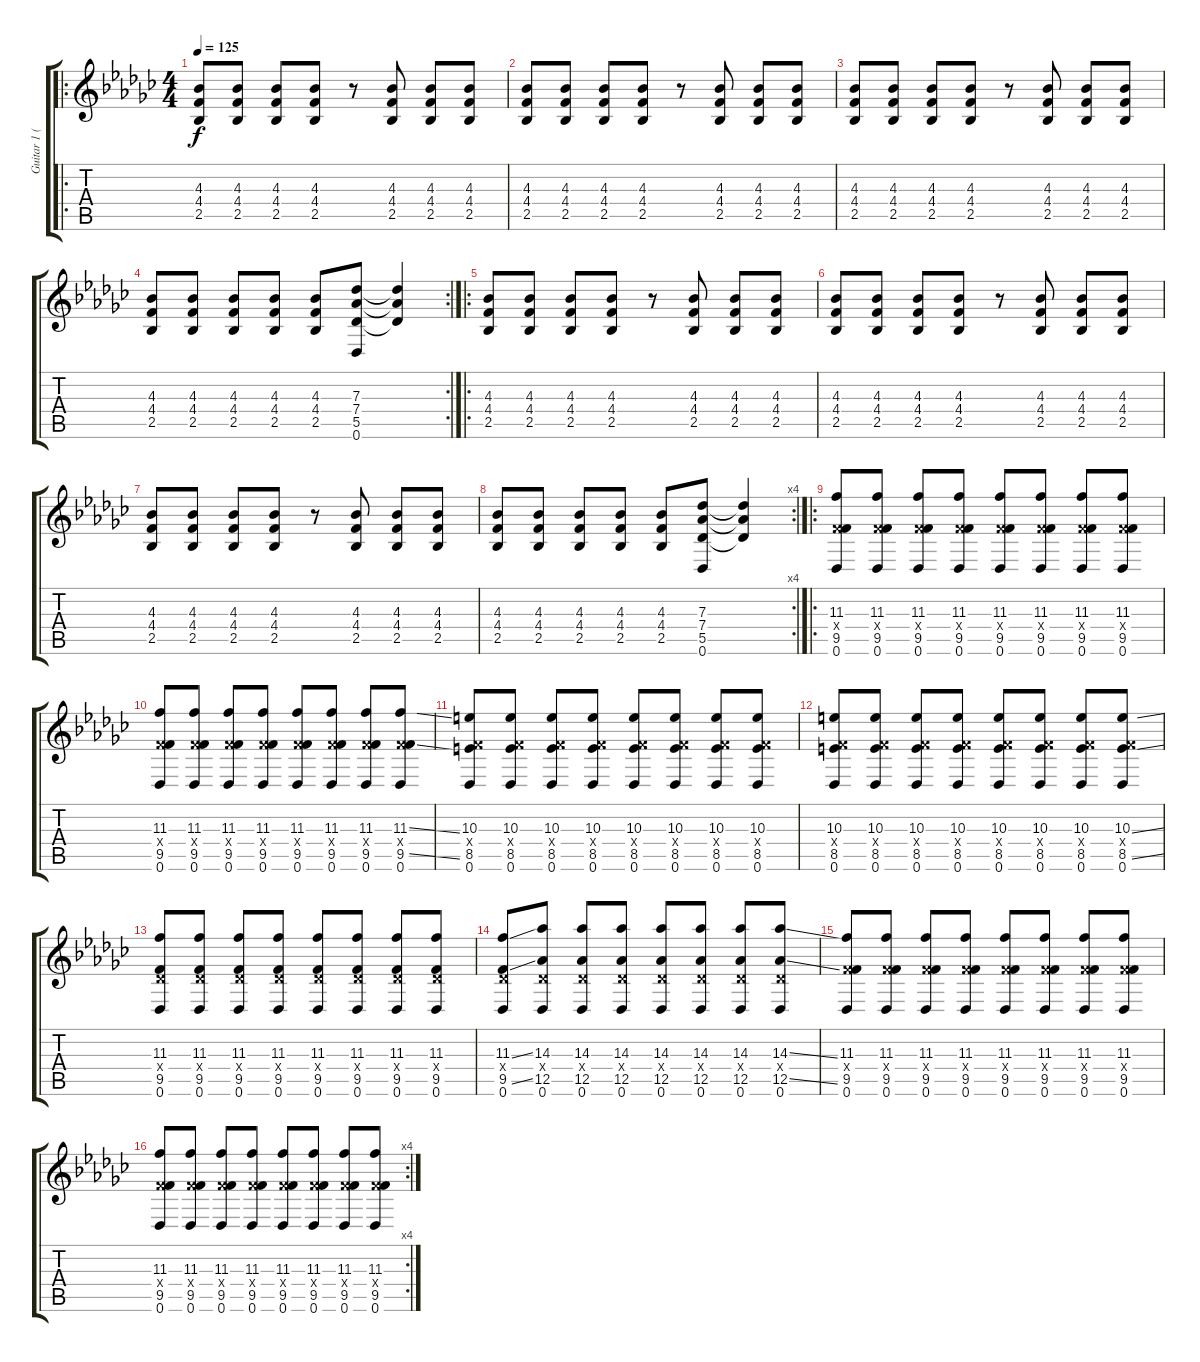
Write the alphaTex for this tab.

\track ("Guitar 1 (Stephen Carpenter)" "Guitar 1 (") {instrument electricguitarjazz}
\staff {score tabs}
\tuning (Eb4 Bb3 Gb3 Db3 Ab2 Db2) {hide}
\ro
\ts (4 4)
\tempo 125
\clef g2
\ks gb
(4.3 4.4 2.5).8{dy f} (4.3 4.4 2.5).8 (4.3 4.4 2.5).8 (4.3 4.4 2.5).8 r.8 (4.3 4.4 2.5).8 (4.3 4.4 2.5).8 (4.3 4.4 2.5).8 |
(4.3 4.4 2.5).8 (4.3 4.4 2.5).8 (4.3 4.4 2.5).8 (4.3 4.4 2.5).8 r.8 (4.3 4.4 2.5).8 (4.3 4.4 2.5).8 (4.3 4.4 2.5).8 |
(4.3 4.4 2.5).8 (4.3 4.4 2.5).8 (4.3 4.4 2.5).8 (4.3 4.4 2.5).8 r.8 (4.3 4.4 2.5).8 (4.3 4.4 2.5).8 (4.3 4.4 2.5).8 |
\rc 2
(4.3 4.4 2.5).8 (4.3 4.4 2.5).8 (4.3 4.4 2.5).8 (4.3 4.4 2.5).8 (4.3 4.4 2.5).8 (7.3 7.4 5.5 0.6).8 (7.3{t} 7.4{t} 5.5{t}).4 |
\ro
(4.3 4.4 2.5).8 (4.3 4.4 2.5).8 (4.3 4.4 2.5).8 (4.3 4.4 2.5).8 r.8 (4.3 4.4 2.5).8 (4.3 4.4 2.5).8 (4.3 4.4 2.5).8 |
(4.3 4.4 2.5).8 (4.3 4.4 2.5).8 (4.3 4.4 2.5).8 (4.3 4.4 2.5).8 r.8 (4.3 4.4 2.5).8 (4.3 4.4 2.5).8 (4.3 4.4 2.5).8 |
(4.3 4.4 2.5).8 (4.3 4.4 2.5).8 (4.3 4.4 2.5).8 (4.3 4.4 2.5).8 r.8 (4.3 4.4 2.5).8 (4.3 4.4 2.5).8 (4.3 4.4 2.5).8 |
\rc 4
(4.3 4.4 2.5).8 (4.3 4.4 2.5).8 (4.3 4.4 2.5).8 (4.3 4.4 2.5).8 (4.3 4.4 2.5).8 (7.3 7.4 5.5 0.6).8 (7.3{t} 7.4{t} 5.5{t}).4 |
\ro
(11.3 4.4{x} 9.5 0.6).8 (11.3 4.4{x} 9.5 0.6).8 (11.3 4.4{x} 9.5 0.6).8 (11.3 4.4{x} 9.5 0.6).8 (11.3 4.4{x} 9.5 0.6).8 (11.3 4.4{x} 9.5 0.6).8 (11.3 4.4{x} 9.5 0.6).8 (11.3 4.4{x} 9.5 0.6).8 |
(11.3 4.4{x} 9.5 0.6).8 (11.3 4.4{x} 9.5 0.6).8 (11.3 4.4{x} 9.5 0.6).8 (11.3 4.4{x} 9.5 0.6).8 (11.3 4.4{x} 9.5 0.6).8 (11.3 4.4{x} 9.5 0.6).8 (11.3 4.4{x} 9.5 0.6).8 (11.3{ss} 4.4{x} 9.5{ss} 0.6).8 |
(10.3 4.4{x} 8.5 0.6).8 (10.3 4.4{x} 8.5 0.6).8 (10.3 4.4{x} 8.5 0.6).8 (10.3 4.4{x} 8.5 0.6).8 (10.3 4.4{x} 8.5 0.6).8 (10.3 4.4{x} 8.5 0.6).8 (10.3 4.4{x} 8.5 0.6).8 (10.3 4.4{x} 8.5 0.6).8 |
(10.3 4.4{x} 8.5 0.6).8 (10.3 4.4{x} 8.5 0.6).8 (10.3 4.4{x} 8.5 0.6).8 (10.3 4.4{x} 8.5 0.6).8 (10.3 4.4{x} 8.5 0.6).8 (10.3 4.4{x} 8.5 0.6).8 (10.3 4.4{x} 8.5 0.6).8 (10.3{ss} 4.4{x} 8.5{ss} 0.6).8 |
(11.3 0.4{x} 9.5 0.6).8 (11.3 0.4{x} 9.5 0.6).8 (11.3 0.4{x} 9.5 0.6).8 (11.3 0.4{x} 9.5 0.6).8 (11.3 0.4{x} 9.5 0.6).8 (11.3 0.4{x} 9.5 0.6).8 (11.3 0.4{x} 9.5 0.6).8 (11.3 0.4{x} 9.5 0.6).8 |
(11.3{ss} 0.4{x} 9.5{ss} 0.6).8 (14.3 0.4{x} 12.5 0.6).8 (14.3 0.4{x} 12.5 0.6).8 (14.3 0.4{x} 12.5 0.6).8 (14.3 0.4{x} 12.5 0.6).8 (14.3 0.4{x} 12.5 0.6).8 (14.3 0.4{x} 12.5 0.6).8 (14.3{ss} 0.4{x} 12.5{ss} 0.6).8 |
(11.3 4.4{x} 9.5 0.6).8 (11.3 4.4{x} 9.5 0.6).8 (11.3 4.4{x} 9.5 0.6).8 (11.3 4.4{x} 9.5 0.6).8 (11.3 4.4{x} 9.5 0.6).8 (11.3 4.4{x} 9.5 0.6).8 (11.3 4.4{x} 9.5 0.6).8 (11.3 4.4{x} 9.5 0.6).8 |
\rc 4
(11.3 4.4{x} 9.5 0.6).8 (11.3 4.4{x} 9.5 0.6).8 (11.3 4.4{x} 9.5 0.6).8 (11.3 4.4{x} 9.5 0.6).8 (11.3 4.4{x} 9.5 0.6).8 (11.3 4.4{x} 9.5 0.6).8 (11.3 4.4{x} 9.5 0.6).8 (11.3 4.4{x} 9.5 0.6).8
